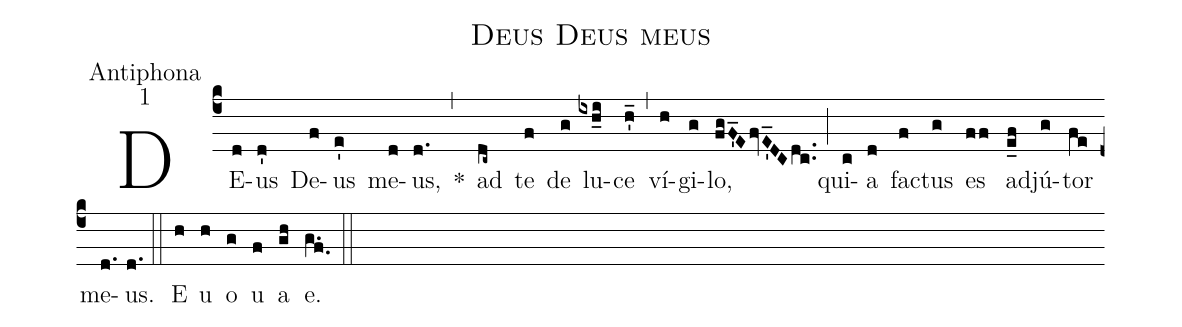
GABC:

name:Deus Deus meus;
office-part:Antiphona;
mode:1;
%%
(c4) DE(d)us(d') De(f)us(e') me(d)us,(d.) *(,) ad(dc~) te(f) de(g) lu(ixh_i)ce(h'_) (,) ví(h)gi(g)lo,(fgF'_E/fvE'_DCdc..) (;) qui(c)a(d) fa(f)ctus(g) es(ff) ad(e_f)jú(g)tor(fe) me(d.)us.(d.) (::) E(h) u(h) o(g) u(f) a(gh) e.(g.f.) (::)
